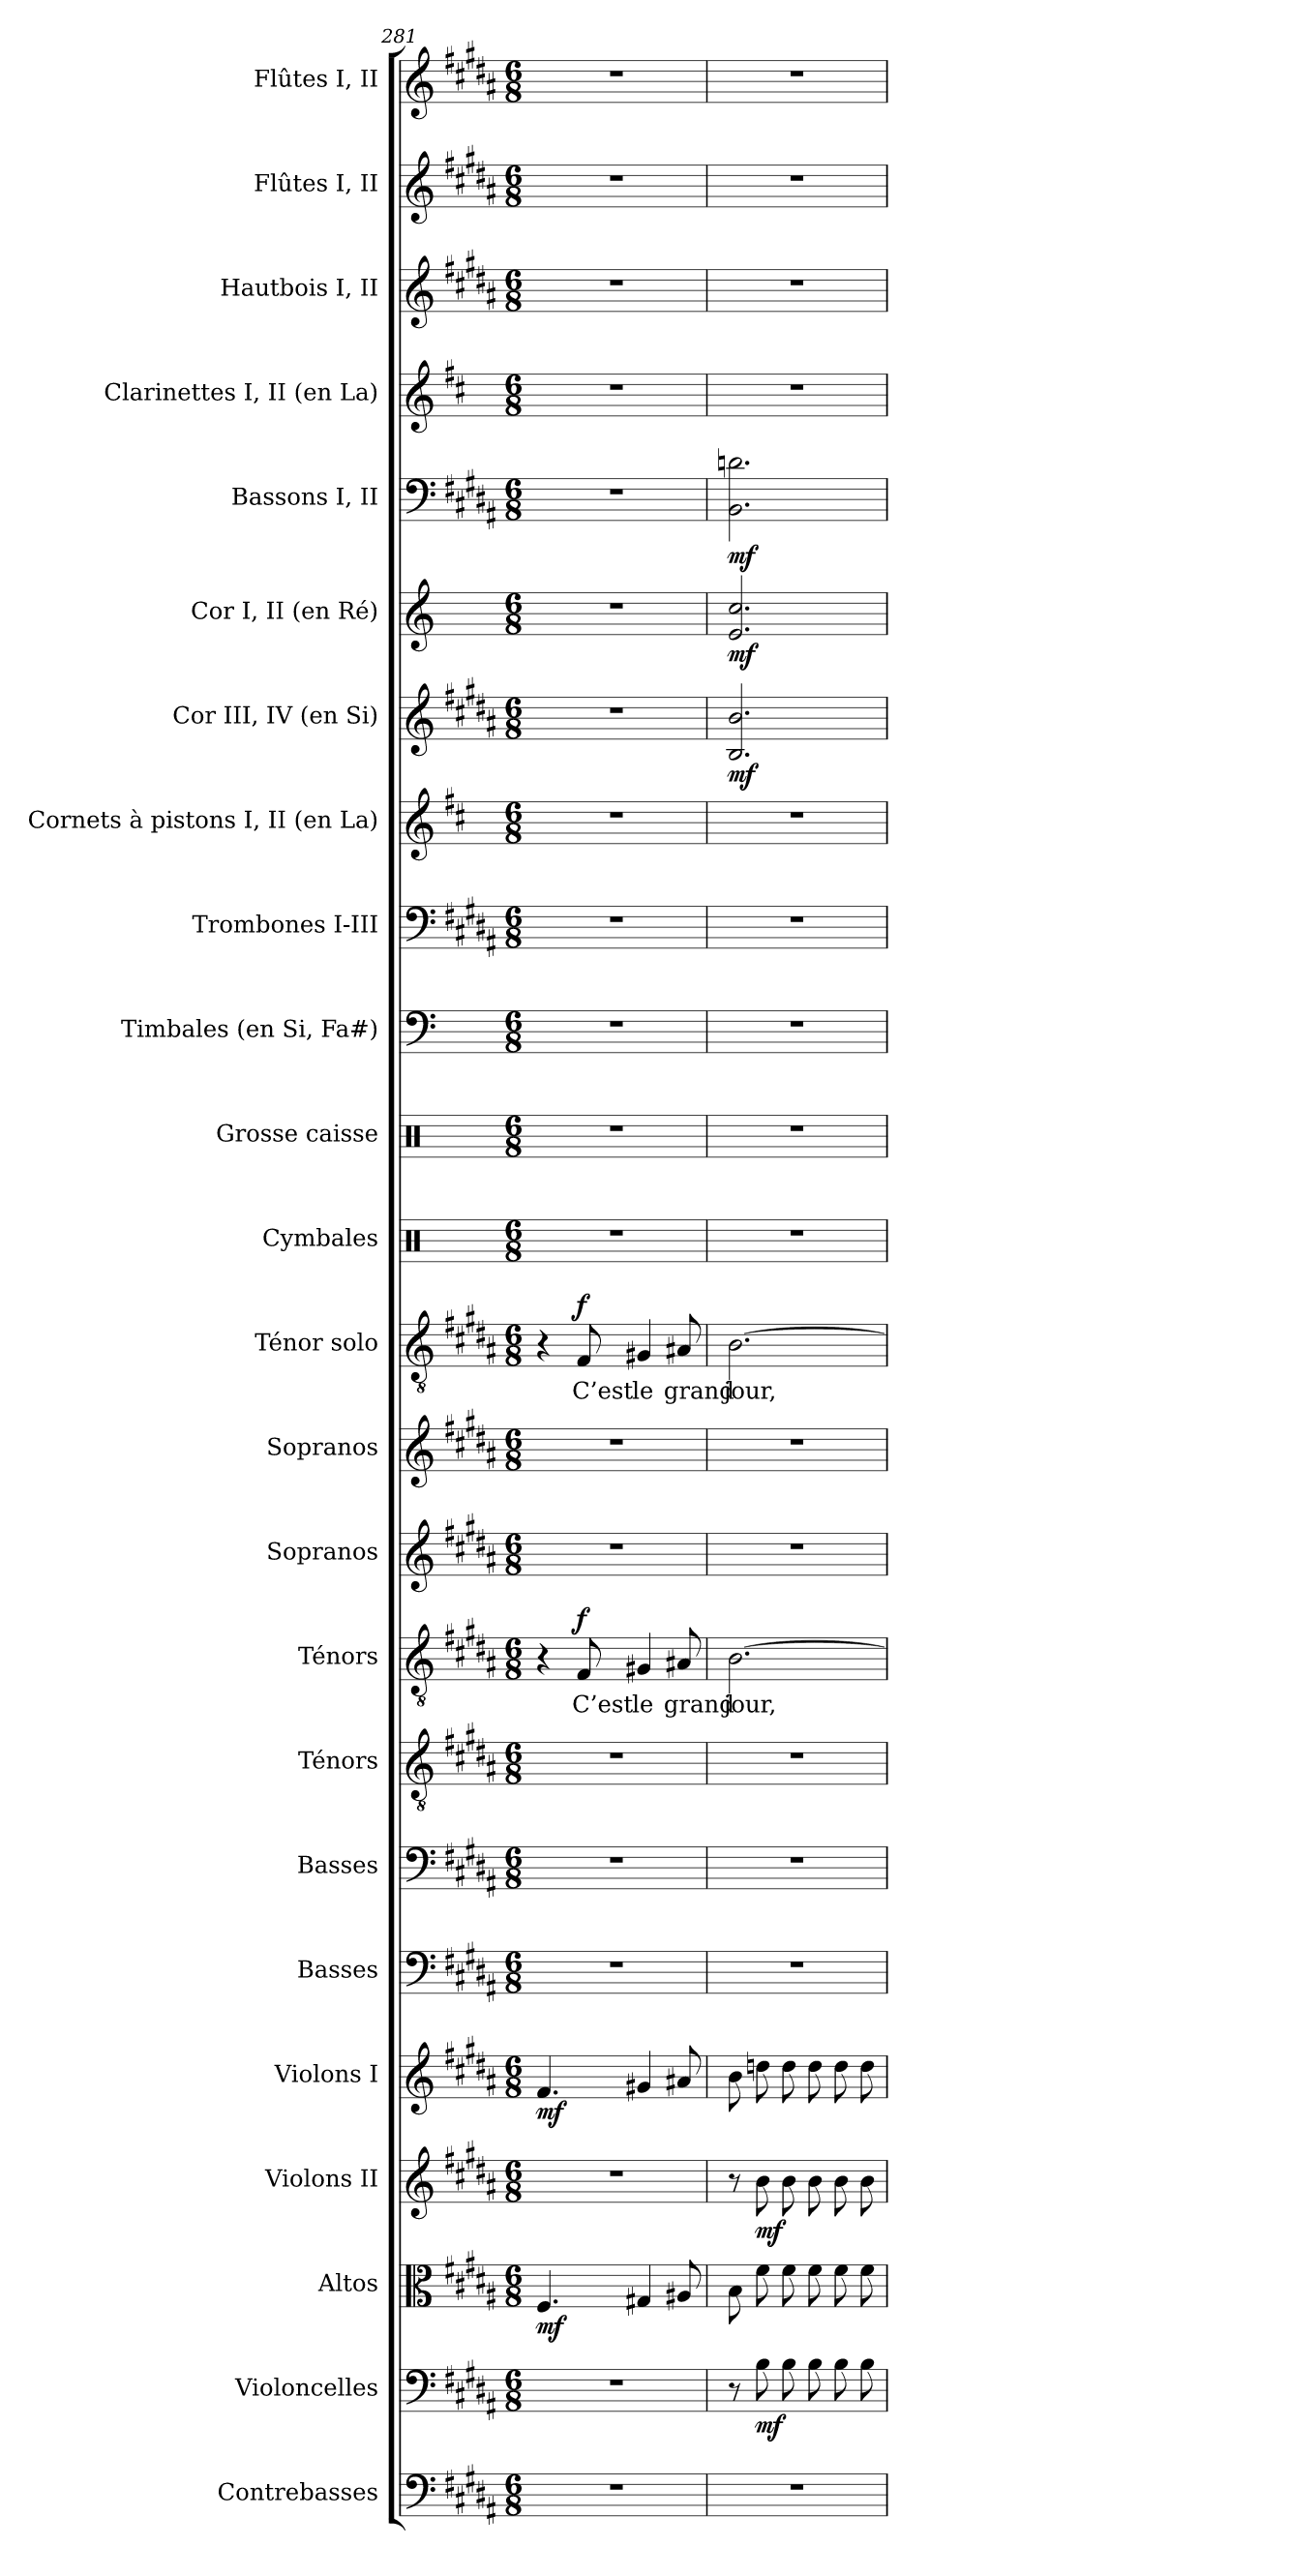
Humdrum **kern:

**kern	**kern	**dynam	**kern	**dynam	**kern	**dynam	**kern	**dynam	**kern	**kern	**kern	**kern	**text	**dynam	**kern	**kern	**kern	**text	**dynam	**kern	**kern	**kern	**kern	**kern	**kern	**dynam	**kern	**dynam	**kern	**dynam	**kern	**kern	**kern	**kern
*part24	*part23	*part23	*part22	*part22	*part21	*part21	*part20	*part20	*part19	*part18	*part17	*part16	*part16	*part16	*part15	*part14	*part13	*part13	*part13	*part12	*part11	*part10	*part9	*part8	*part7	*part7	*part6	*part6	*part5	*part5	*part4	*part3	*part2	*part1
*staff24	*staff23	*staff23	*staff22	*staff22	*staff21	*staff21	*staff20	*staff20	*staff19	*staff18	*staff17	*staff16	*staff16	*staff16	*staff15	*staff14	*staff13	*staff13	*staff13	*staff12	*staff11	*staff10	*staff9	*staff8	*staff7	*staff7	*staff6	*staff6	*staff5	*staff5	*staff4	*staff3	*staff2	*staff1
*I"Contrebasses	*I"Violoncelles	*	*I"Altos	*	*I"Violons II	*	*I"Violons I	*	*I"Basses	*I"Basses	*I"Ténors	*I"Ténors	*	*	*I"Sopranos	*I"Sopranos	*I"Ténor solo	*	*	*I"Cymbales	*I"Grosse caisse	*I"Timbales (en Si, Fa#)	*I"Trombones I-III	*I"Cornets à pistons I, II (en La)	*I"Cor III, IV (en Si)	*	*I"Cor I, II (en Ré)	*	*I"Bassons I, II	*	*I"Clarinettes I, II (en La)	*I"Hautbois I, II	*I"Flûtes I, II	*I"Flûtes I, II
*I'Cb.	*I'Vlles	*	*I'Altos	*	*I'Vns II	*	*I'Vns I	*	*I'Basses	*I'Basses	*I'Tén.	*I'Tén.	*	*	*I'Sopr.	*I'Sopr.	*I'Tén. solo	*	*	*I'Cym.	*I'G. c.	*I'Timb.	*I'Trb.	*I'C.à p. (La)	*I'Cor (Si)	*	*I'Cor (Ré)	*	*I'Bns	*	*I'Cl. (La)	*I'Hb.	*I'Fl.	*I'Fl.
*clefF4	*clefF4	*	*clefC3	*	*clefG2	*	*clefG2	*	*clefF4	*clefF4	*clefGv2	*clefGv2	*	*	*clefG2	*clefG2	*clefGv2	*	*	*clefX	*clefX	*clefF4	*clefF4	*clefG2	*clefG2	*	*clefG2	*	*clefF4	*	*clefG2	*clefG2	*clefG2	*clefG2
*ITrd7c12	*	*	*	*	*	*	*	*	*	*	*ITrd7c12	*ITrd7c12	*	*	*	*	*ITrd7c12	*	*	*	*	*	*	*ITrd2c3	*ITrd8c13	*	*ITrd6c10	*	*	*	*ITrd2c3	*	*	*
*k[f#c#g#d#a#]	*k[f#c#g#d#a#]	*	*k[f#c#g#d#a#]	*	*k[f#c#g#d#a#]	*	*k[f#c#g#d#a#]	*	*k[f#c#g#d#a#]	*k[f#c#g#d#a#]	*k[f#c#g#d#a#]	*k[f#c#g#d#a#]	*	*	*k[f#c#g#d#a#]	*k[f#c#g#d#a#]	*k[f#c#g#d#a#]	*	*	*k[]	*k[]	*k[]	*k[f#c#g#d#a#]	*k[f#c#g#d#a#]	*k[f#c#g#d#a#]	*	*k[f#c#]	*	*k[f#c#g#d#a#]	*	*k[f#c#g#d#a#]	*k[f#c#g#d#a#]	*k[f#c#g#d#a#]	*k[f#c#g#d#a#]
*B:	*B:	*	*B:	*	*B:	*	*B:	*	*B:	*B:	*B:	*B:	*	*	*B:	*B:	*B:	*	*	*C:	*C:	*C:	*B:	*B:	*B:	*	*D:	*	*B:	*	*B:	*B:	*B:	*B:
*M6/8	*M6/8	*	*M6/8	*	*M6/8	*	*M6/8	*	*M6/8	*M6/8	*M6/8	*M6/8	*	*	*M6/8	*M6/8	*M6/8	*	*	*M6/8	*M6/8	*M6/8	*M6/8	*M6/8	*M6/8	*	*M6/8	*	*M6/8	*	*M6/8	*M6/8	*M6/8	*M6/8
*MM120	*MM120	*	*MM120	*	*MM120	*	*MM120	*	*MM120	*MM120	*MM120	*MM120	*	*	*MM120	*MM120	*MM120	*	*	*MM120	*MM120	*MM120	*MM120	*MM120	*MM120	*	*MM120	*	*MM120	*	*MM120	*MM120	*MM120	*MM120
=281	=281	=281	=281	=281	=281	=281	=281	=281	=281	=281	=281	=281	=281	=281	=281	=281	=281	=281	=281	=281	=281	=281	=281	=281	=281	=281	=281	=281	=281	=281	=281	=281	=281	=281
!LO:N:vis=1	!LO:N:vis=1	!	!	!	!LO:N:vis=1	!	!	!	!LO:N:vis=1	!LO:N:vis=1	!LO:N:vis=1	!	!	!	!LO:N:vis=1	!LO:N:vis=1	!	!	!	!LO:N:vis=1	!LO:N:vis=1	!LO:N:vis=1	!LO:N:vis=1	!LO:N:vis=1	!LO:N:vis=1	!	!LO:N:vis=1	!	!LO:N:vis=1	!	!LO:N:vis=1	!LO:N:vis=1	!LO:N:vis=1	!LO:N:vis=1
2.r	2.r	.	4.F#i/	mf	2.r	.	4.f#i/	mf	2.r	2.r	2.r	4r	.	.	2.r	2.r	4r	.	.	2.r	2.r	2.r	2.r	2.r	2.r	.	2.r	.	2.r	.	2.r	2.r	2.r	2.r
!	!	!	!	!	!	!	!	!	!	!	!	!	!LO:LY:b:color=#000000	!	!	!	!	!	!	!	!	!	!	!	!	!	!	!	!	!	!	!	!	!
!	!	!	!	!	!	!	!	!	!	!	!	!	!	!	!	!	!	!LO:LY:b:color=#000000	!	!	!	!	!	!	!	!	!	!	!	!	!	!	!	!
.	.	.	.	.	.	.	.	.	.	.	.	8FF#i/	C’est	f	.	.	8FF#i/	C’est	f	.	.	.	.	.	.	.	.	.	.	.	.	.	.	.
!	!	!	!	!	!	!	!	!	!	!	!	!	!LO:LY:b:color=#000000	!	!	!	!	!	!	!	!	!	!	!	!	!	!	!	!	!	!	!	!	!
!	!	!	!	!	!	!	!	!	!	!	!	!	!	!	!	!	!	!LO:LY:b:color=#000000	!	!	!	!	!	!	!	!	!	!	!	!	!	!	!	!
.	.	.	4G#Xi/	.	.	.	4g#Xi/	.	.	.	.	4GG#Xi/	le	.	.	.	4GG#Xi/	le	.	.	.	.	.	.	.	.	.	.	.	.	.	.	.	.
!	!	!	!	!	!	!	!	!	!	!	!	!	!LO:LY:b:color=#000000	!	!	!	!	!	!	!	!	!	!	!	!	!	!	!	!	!	!	!	!	!
!	!	!	!	!	!	!	!	!	!	!	!	!	!	!	!	!	!	!LO:LY:b:color=#000000	!	!	!	!	!	!	!	!	!	!	!	!	!	!	!	!
.	.	.	8A#Xi/	.	.	.	8a#Xi/	.	.	.	.	8AA#Xi/	grand	.	.	.	8AA#Xi/	grand	.	.	.	.	.	.	.	.	.	.	.	.	.	.	.	.
!!LO:PB:g=z
=282	=282	=282	=282	=282	=282	=282	=282	=282	=282	=282	=282	=282	=282	=282	=282	=282	=282	=282	=282	=282	=282	=282	=282	=282	=282	=282	=282	=282	=282	=282	=282	=282	=282	=282
!LO:N:vis=1	!	!	!	!	!	!	!	!	!LO:N:vis=1	!LO:N:vis=1	!LO:N:vis=1	!	!	!	!	!	!	!	!	!	!	!	!	!	!	!	!	!	!	!	!	!	!	!
!	!	!	!	!	!	!	!	!	!	!	!	!	!LO:LY:b:color=#000000	!	!LO:N:vis=1	!LO:N:vis=1	!	!	!	!	!	!	!	!	!	!	!	!	!	!	!	!	!	!
!	!	!	!	!	!	!	!	!	!	!	!	!	!	!	!	!	!	!LO:LY:b:color=#000000	!	!LO:N:vis=1	!LO:N:vis=1	!LO:N:vis=1	!LO:N:vis=1	!LO:N:vis=1	!	!	!	!	!	!	!LO:N:vis=1	!LO:N:vis=1	!LO:N:vis=1	!LO:N:vis=1
2.r	8r	.	8Bi\	.	8r	.	8bi\	.	2.r	2.r	2.r	[>2.BBi\	jour,	.	2.r	2.r	[>2.BBi\	jour,	.	2.r	2.r	2.r	2.r	2.r	2.BBi/ 2.Bi	mf	2.F#i/ 2.di	mf	2.BBi\ 2.dni	mf	2.r	2.r	2.r	2.r
.	8Bi\	mf	8f#i\	.	8bi\	mf	8ddni\	.	.	.	.	.	.	.	.	.	.	.	.	.	.	.	.	.	.	.	.	.	.	.	.	.	.	.
.	8Bi\	.	8f#i\	.	8bi\	.	8ddi\	.	.	.	.	.	.	.	.	.	.	.	.	.	.	.	.	.	.	.	.	.	.	.	.	.	.	.
.	8Bi\	.	8f#i\	.	8bi\	.	8ddi\	.	.	.	.	.	.	.	.	.	.	.	.	.	.	.	.	.	.	.	.	.	.	.	.	.	.	.
.	8Bi\	.	8f#i\	.	8bi\	.	8ddi\	.	.	.	.	.	.	.	.	.	.	.	.	.	.	.	.	.	.	.	.	.	.	.	.	.	.	.
.	8Bi\	.	8f#i\	.	8bi\	.	8ddi\	.	.	.	.	.	.	.	.	.	.	.	.	.	.	.	.	.	.	.	.	.	.	.	.	.	.	.
=	=	=	=	=	=	=	=	=	=	=	=	=	=	=	=	=	=	=	=	=	=	=	=	=	=	=	=	=	=	=	=	=	=	=
*-	*-	*-	*-	*-	*-	*-	*-	*-	*-	*-	*-	*-	*-	*-	*-	*-	*-	*-	*-	*-	*-	*-	*-	*-	*-	*-	*-	*-	*-	*-	*-	*-	*-	*-
